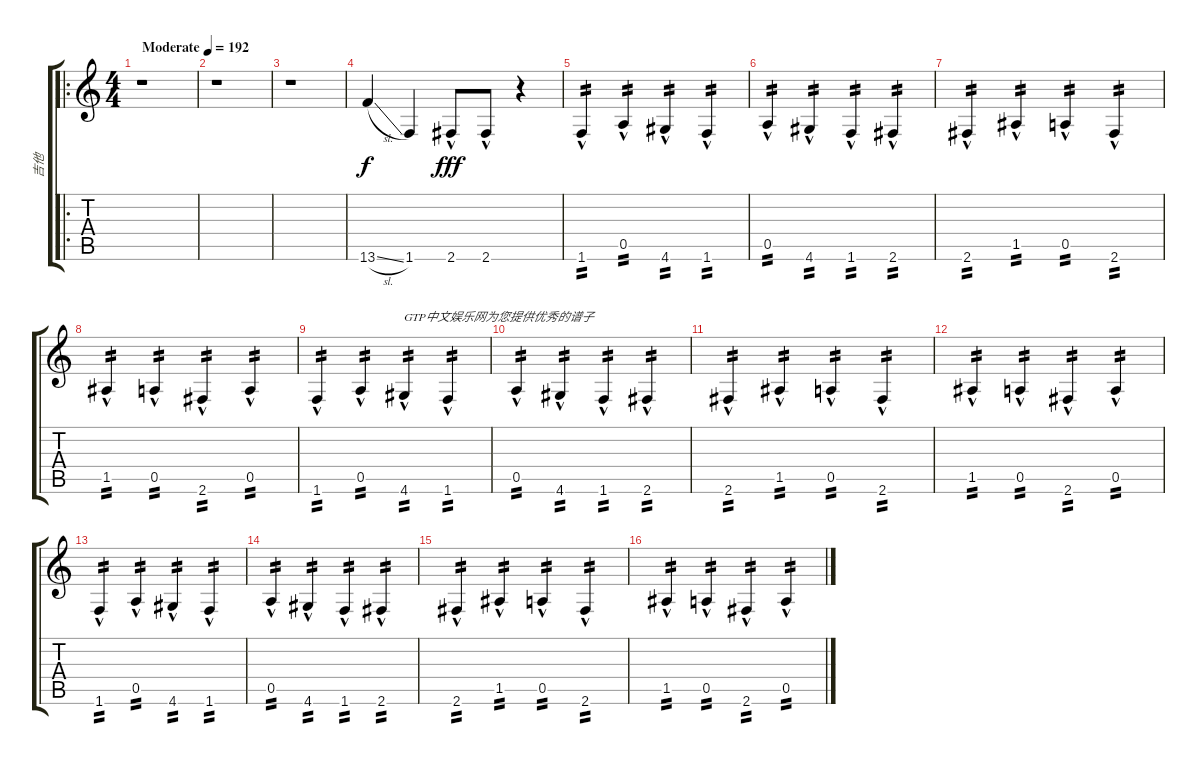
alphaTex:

\track ("吉他" "吉他") {instrument overdrivenguitar}
\staff {score tabs}
\tuning (E4 B3 G3 D3 A2 E2) {hide}
\ro
\ts (4 4)
\tempo (192 "Moderate")
\clef g2
\ks c
r.1{dy f instrument overdrivenguitar} |
r.1 |
r.1 |
13.6{sl}.4 1.6.4 2.6{hac}.8{dy fff} 2.6{hac}.8 r.4 |
1.6{hac}.4{tp 2} 0.5{hac}.4{tp 2} 4.6{hac}.4{tp 2} 1.6{hac}.4{tp 2} |
0.5{hac}.4{tp 2} 4.6{hac}.4{tp 2} 1.6{hac}.4{tp 2} 2.6{hac}.4{tp 2} |
2.6{hac}.4{tp 2} 1.5{hac}.4{tp 2} 0.5{hac}.4{tp 2} 2.6{hac}.4{tp 2} |
1.5{hac}.4{tp 2} 0.5{hac}.4{tp 2} 2.6{hac}.4{tp 2} 0.5{hac}.4{tp 2} |
1.6{hac}.4{tp 2} 0.5{hac}.4{tp 2} 4.6{hac}.4{txt "GTP中文娱乐网为您提供优秀的谱子" tp 2} 1.6{hac}.4{tp 2} |
0.5{hac}.4{tp 2} 4.6{hac}.4{tp 2} 1.6{hac}.4{tp 2} 2.6{hac}.4{tp 2} |
2.6{hac}.4{tp 2} 1.5{hac}.4{tp 2} 0.5{hac}.4{tp 2} 2.6{hac}.4{tp 2} |
1.5{hac}.4{tp 2} 0.5{hac}.4{tp 2} 2.6{hac}.4{tp 2} 0.5{hac}.4{tp 2} |
1.6{hac}.4{tp 2} 0.5{hac}.4{tp 2} 4.6{hac}.4{tp 2} 1.6{hac}.4{tp 2} |
0.5{hac}.4{tp 2} 4.6{hac}.4{tp 2} 1.6{hac}.4{tp 2} 2.6{hac}.4{tp 2} |
2.6{hac}.4{tp 2} 1.5{hac}.4{tp 2} 0.5{hac}.4{tp 2} 2.6{hac}.4{tp 2} |
1.5{hac}.4{tp 2} 0.5{hac}.4{tp 2} 2.6{hac}.4{tp 2} 0.5{hac}.4{tp 2}
